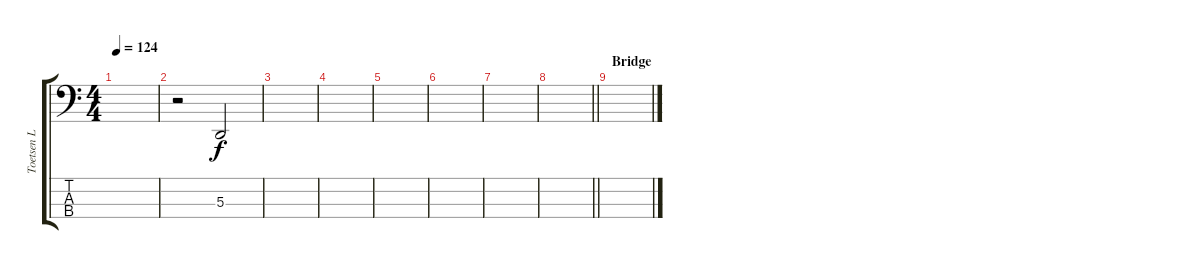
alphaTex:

\track ("Toetsen L" "Toetsen L") {instrument acousticgrandpiano}
\staff {score tabs}
\tuning (G2 D2 A1 E1) {hide}
\ts (4 4)
\tempo 124
\clef f4
\ks c
|
r.2 5.3.2 |
|
|
|
|
|
\barLineRight lightlight
|
\section ("" "Bridge")
